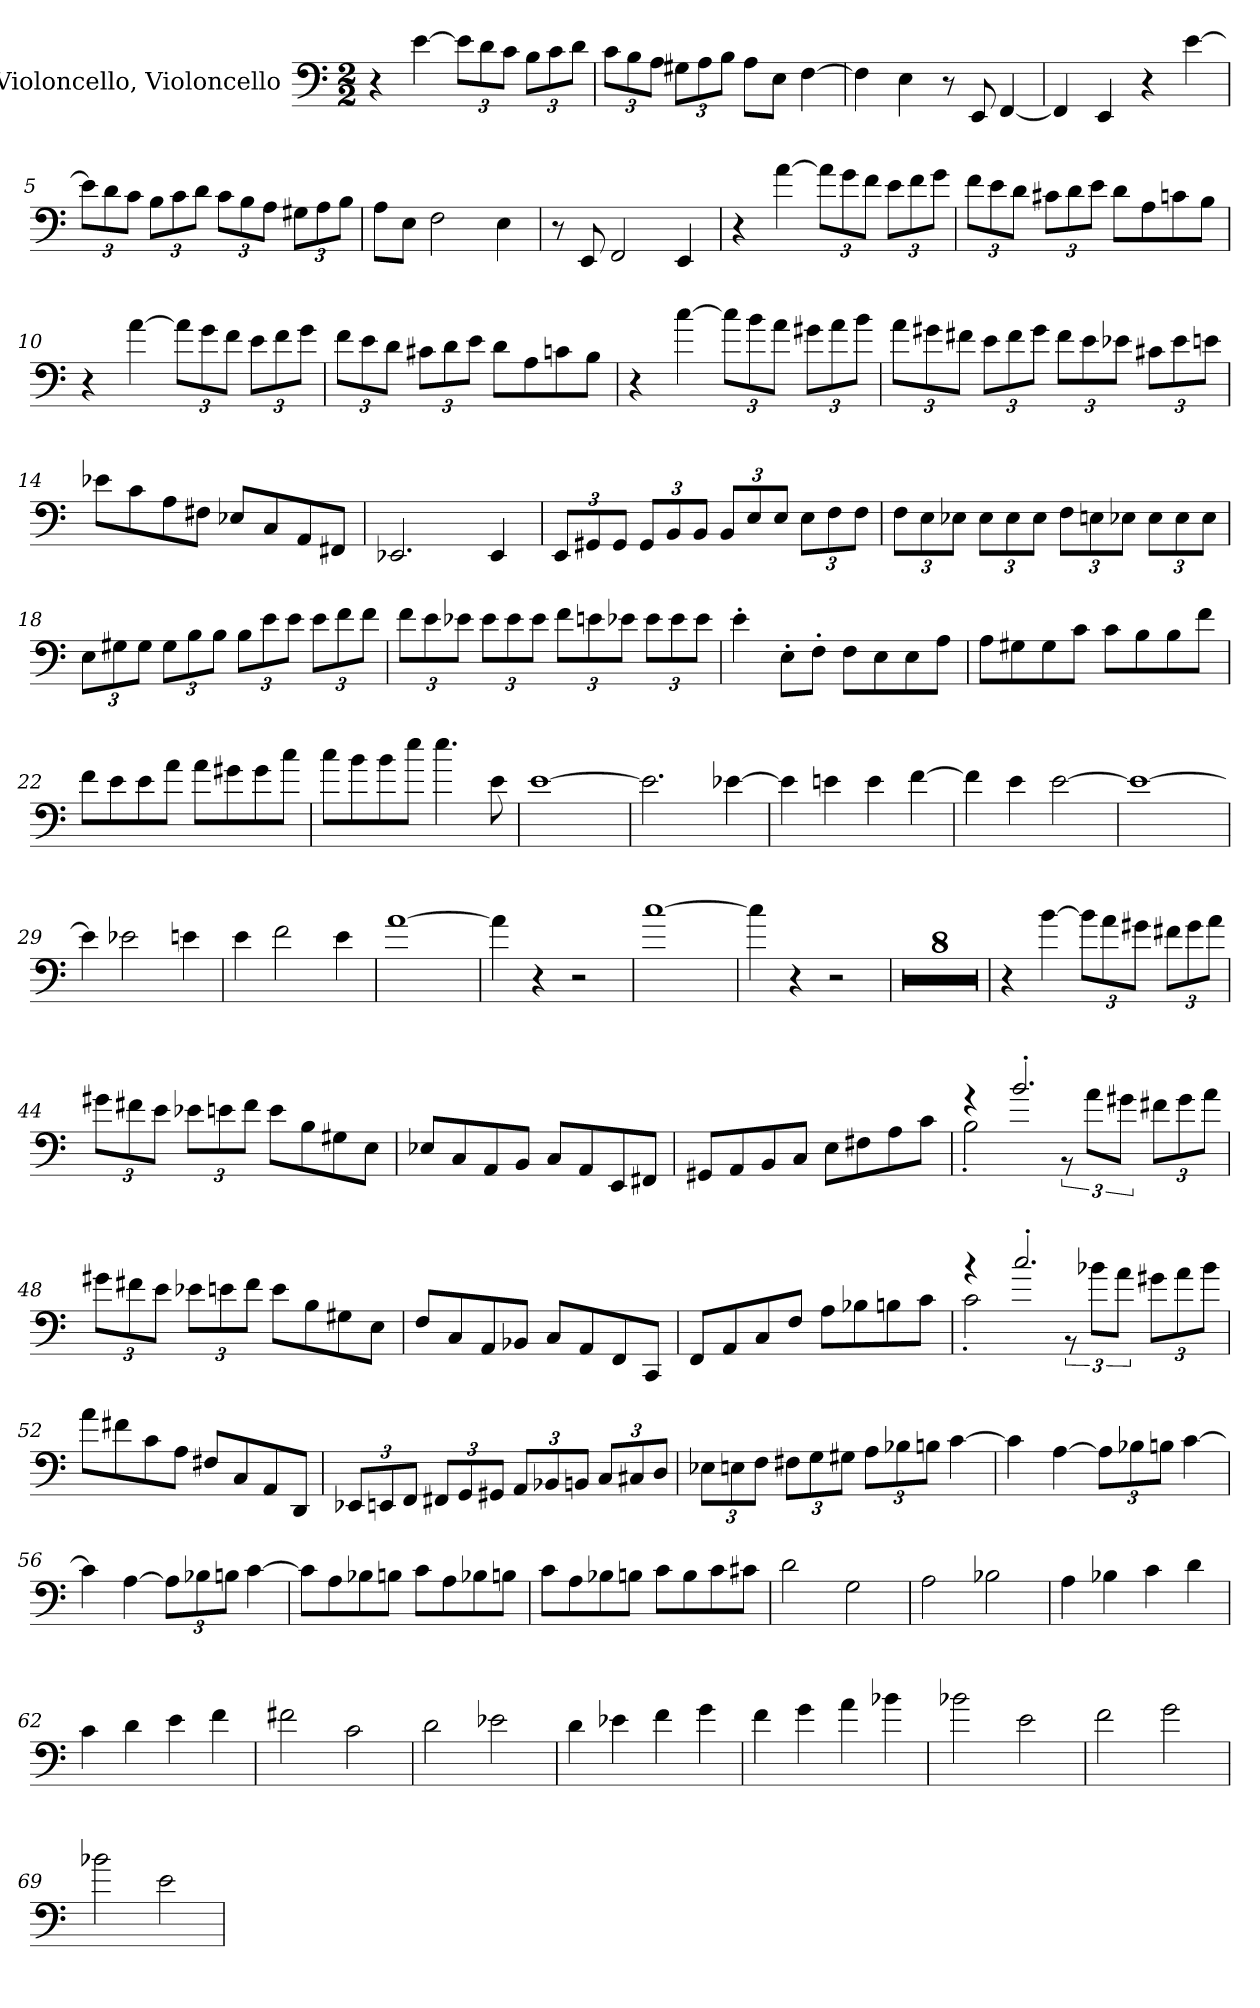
**kern
*part1
*staff1
*I"Violoncello, Violoncello
*I'Vc.
*clefF4
*k[]
*M2/2
*MM144
=1
4r
[4e\
*Xbrackettup
12e\L]
12d\
12c\J
12B\L
12c\
12d\J
!!LO:LB:g=z
=2
12c\L
12B\
12A\J
12G#X\L
12A\
12B\J
8A\L
8E\J
[4F\
=3
4F\]
4E\
8r
8EE/
[4FF/
!!LO:LB:g=z
=4
4FF/]
4EE/
4r
[4e\
=5
12e\L]
12d\
12c\J
12B\L
12c\
12d\J
12c\L
12B\
12A\J
12G#X\L
12A\
12B\J
!!LO:LB:g=z
=6
8A\L
8E\J
2F\
4E\
=7
8r
8EE/
2FF/
4EE/
!!LO:PB:g=z
=8
4r
[4a\
12a\L]
12g\
12f\J
12e\L
12f\
12g\J
=9
12f\L
12e\
12d\J
12c#X\L
12d\
12e\J
8d\L
8A\
8cn\
8B\J
!!LO:LB:g=z
=10
4r
[4a\
12a\L]
12g\
12f\J
12e\L
12f\
12g\J
=11
12f\L
12e\
12d\J
12c#X\L
12d\
12e\J
8d\L
8A\
8cn\
8B\J
!!LO:LB:g=z
=12
4r
[4cc\
12cc\L]
12b\
12a\J
12g#X\L
12a\
12b\J
=13
12a\L
12g#X\
12f#X\J
12e\L
12f#\
12g#\J
12f#\L
12e\
12e-X\J
12c#X\L
12e-\
12en\J
!!LO:LB:g=z
=14
8e-X\L
8c\
8A\
8F#X\J
8E-X/L
8C/
8AA/
8FF#X/J
=15
2.EE-X/
4EE-/
=16
12EE/L
12GG#X/
12GG#/J
12GG#/L
12BB/
12BB/J
12BB/L
12E/
12E/J
12E\L
12F\
12F\J
!!LO:PB:g=z
=17
12F\L
12E\
12E-X\J
12E-\L
12E-\
12E-\J
12F\L
12En\
12E-X\J
12E-\L
12E-\
12E-\J
=18
12E\L
12G#X\
12G#\J
12G#\L
12B\
12B\J
12B\L
12e\
12e\J
12e\L
12f\
12f\J
!!LO:LB:g=z
=19
12f\L
12e\
12e-X\J
12e-\L
12e-\
12e-\J
12f\L
12en\
12e-X\J
12e-\L
12e-\
12e-\J
=20
4e'\
8E'\L
8F'\J
8F\L
8E\
8E\
8A\J
=21
8A\L
8G#X\
8G#\
8c\J
8c\L
8B\
8B\
8f\J
!!LO:LB:g=z
=22
8f\L
8e\
8e\
8a\J
8a\L
8g#X\
8g#\
8cc\J
=23
8cc\L
8b\
8b\
8ee\J
4.ee\
8e\
!!LO:LB:g=z
=24
[1e
!!LO:PB:g=z
=25
2.e\]
[4e-X\
!!LO:LB:g=z
=26
4e-\]
4en\
4e\
[4f\
=27
4f\]
4e\
[2e\
!!LO:LB:g=z
=28
1e_
!!LO:PB:g=z
=29
4e\]
2e-X\
4en\
!!LO:LB:g=z
=30
4e\
2f\
4e\
=31
[1a
!!LO:LB:g=z
=32
4a\]
4r
2r
=33
[1cc
=34
4cc\]
4r
2r
!!LO:LB:g=z
=35
1r
=36
1r
=37
1r
!!LO:PB:g=z
=38
1r
=39
1r
=40
1r
=41
1r
!!LO:LB:g=z
=42
1r
=43
4r
[4b\
12b\L]
12a\
12g#X\J
12f#X\L
12g#\
12a\J
!!LO:LB:g=z
=44
12g#X\L
12f#X\
12e\J
12e-X\L
12en\
12f#\J
8e\L
8B\
8G#X\
8E\J
=45
8E-X/L
8C/
8AA/
8BB/J
8C/L
8AA/
8EE/
8FF#X/J
=46
8GG#X/L
8AA/
8BB/
8C/J
8E\L
8F#X\
8A\
8c\J
!!LO:LB:g=z
=47
*^
4r	2B'\
2.b'/	.
*	*brackettup
.	12r
.	12a\L
.	12g#X\J
*	*Xbrackettup
.	12f#X\L
.	12g#\
.	12a\J
*v	*v
!!LO:PB:g=z
=48
12g#X\L
12f#X\
12e\J
12e-X\L
12en\
12f#\J
8e\L
8B\
8G#X\
8E\J
=49
8F/L
8C/
8AA/
8BB-X/J
8C/L
8AA/
8FF/
8CC/J
=50
8FF/L
8AA/
8C/
8F/J
8A\L
8B-X\
8Bn\
8c\J
!!LO:LB:g=z
=51
*^
4r	2c'\
2.cc'/	.
*	*brackettup
.	12r
.	12b-X\L
.	12a\J
*	*Xbrackettup
.	12g#X\L
.	12a\
.	12b-\J
*v	*v
!!LO:LB:g=z
=52
8a\L
8f#X\
8c\
8A\J
8F#X/L
8C/
8AA/
8DD/J
=53
12EE-X/L
12EEn/
12FF/J
12FF#X/L
12GG/
12GG#X/J
12AA/L
12BB-X/
12BBn/J
12C/L
12C#X/
12D/J
!!LO:LB:g=z
=54
12E-X\L
12En\
12F\J
12F#X\L
12G\
12G#X\J
12A\L
12B-X\
12Bn\J
[4c\
=55
4c\]
[4A\
12A\L]
12B-X\
12Bn\J
[4c\
=56
4c\]
[4A\
12A\L]
12B-X\
12Bn\J
[4c\
!!LO:PB:g=z
=57
8c\L]
8A\
8B-X\
8Bn\J
8c\L
8A\
8B-X\
8Bn\J
=58
8c\L
8A\
8B-X\
8Bn\J
8c\L
8B\
8c\
8c#X\J
=59
2d\
2G\
=60
2A\
2B-X\
=61
4A\
4B-X\
4c\
4d\
=62
4c\
4d\
4e\
4f\
!!LO:LB:g=z
=63
2f#X\
2c\
=64
2d\
2e-X\
=65
4d\
4e-X\
4f\
4g\
=66
4f\
4g\
4a\
4b-X\
=67
2b-X\
2e\
=68
2f\
2g\
=69
2b-X\
2e\
=
*-
